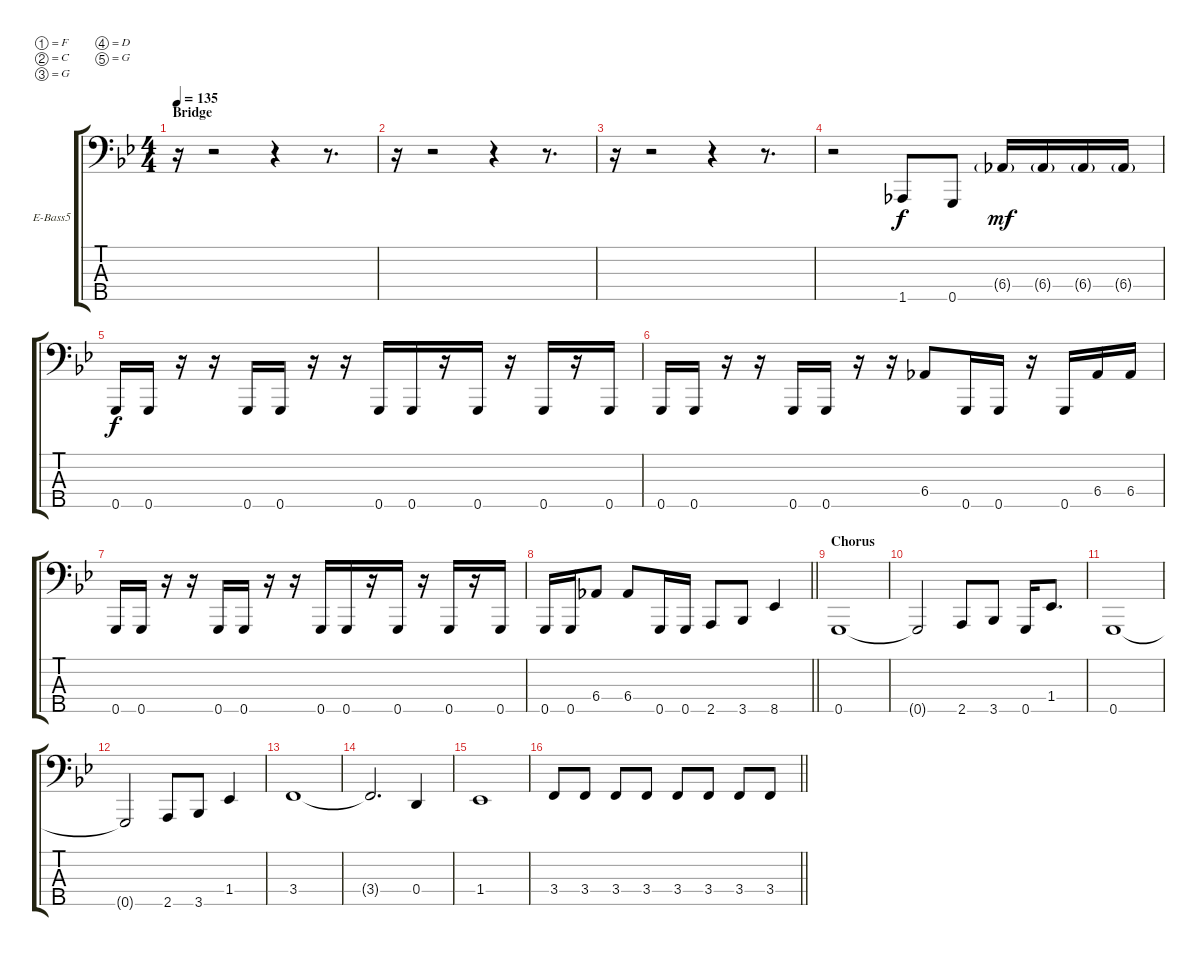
\bracketExtendMode groupsimilarinstruments
\firstSystemTrackNameOrientation horizontal
\otherSystemsTrackNameOrientation horizontal
\track ("[D]" "E-Bass5") {instrument electricbassfinger}
\staff {score tabs}
\tuning (F2 C2 G1 D1 G0)
\ts (4 4)
\section ("" "Bridge")
\tempo 135
\clef f4
\ks gminor
r.16{dy f} r.2 r.4 r.8{d} |
r.16 r.2 r.4 r.8{d} |
r.16 r.2 r.4 r.8{d} |
r.2 1.5.8 0.5.8 6.4{g}.16{dy mf} 6.4{g}.16 6.4{g}.16 6.4{g}.16 |
0.5.16{dy f} 0.5.16 r.16 r.16 0.5.16 0.5.16 r.16 r.16 0.5.16 0.5.16 r.16 0.5.16 r.16 0.5.16 r.16 0.5.16 |
0.5.16 0.5.16 r.16 r.16 0.5.16 0.5.16 r.16 r.16 6.4.8 0.5.16 0.5.16 r.16 0.5.16 6.4.16 6.4.16 |
0.5.16 0.5.16 r.16 r.16 0.5.16 0.5.16 r.16 r.16 0.5.16 0.5.16 r.16 0.5.16 r.16 0.5.16 r.16 0.5.16 |
\barLineRight lightlight
0.5.16 0.5.16 6.4.8 6.4.8 0.5.16 0.5.16 2.5.8 3.5.8 8.5.4 |
\section ("" "Chorus")
0.5.1 |
0.5{t}.2 2.5.8 3.5.8 0.5.16 1.4.8{d} |
0.5.1 |
0.5{t}.2 2.5.8 3.5.8 1.4.4 |
3.4.1 |
3.4{t}.2{d} 0.4.4 |
1.4.1 |
\barLineRight lightlight
3.4.8 3.4.8 3.4.8 3.4.8 3.4.8 3.4.8 3.4.8 3.4.8
